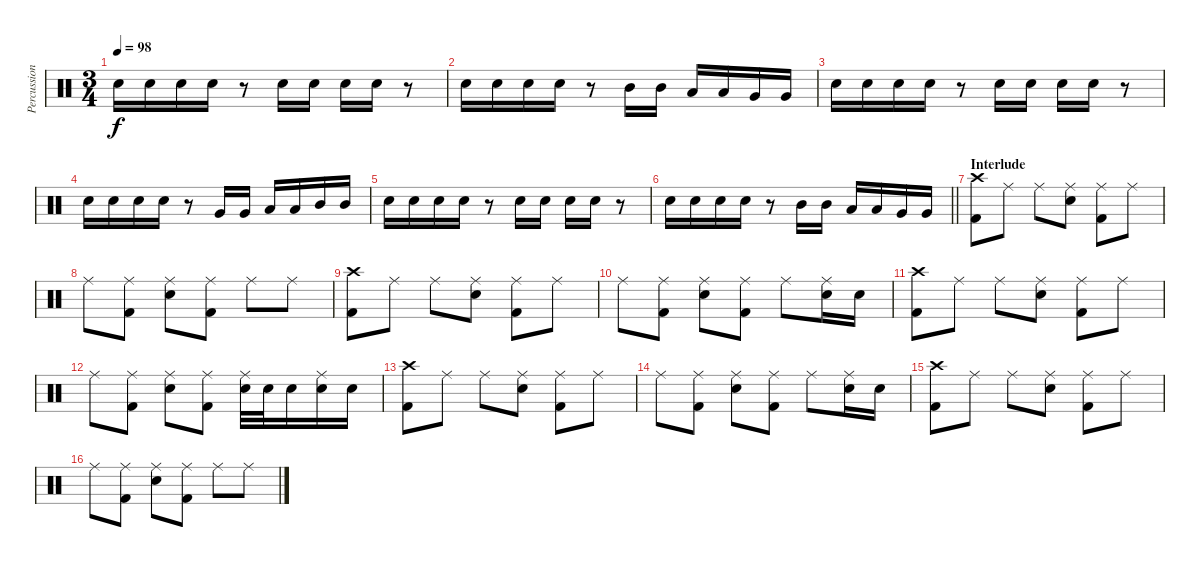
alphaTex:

\track ("Percussion" "Percussion") {instrument percussion}
\staff {score}
\articulation defaults
\ts (3 4)
\tempo 98
\clef neutral
\ks c "Electric Snare (hit)".16{dy f} "Electric Snare (hit)".16 "Electric Snare (hit)".16 "Electric Snare (hit)".16
r.8 "Electric Snare (hit)".16 "Electric Snare (hit)".16 "Electric Snare (hit)".16 "Electric Snare (hit)".16 r.8 |
"Electric Snare (hit)".16 "Electric Snare (hit)".16 "Electric Snare (hit)".16 "Electric Snare (hit)".16 r.8 "Mid Tom (hit)".16 "Mid Tom (hit)".16 "Low Tom (hit)".16 "Low Tom (hit)".16 "Very Low Tom (hit)".16 "Very Low Tom (hit)".16 |
"Electric Snare (hit)".16 "Electric Snare (hit)".16 "Electric Snare (hit)".16 "Electric Snare (hit)".16 r.8 "Electric Snare (hit)".16 "Electric Snare (hit)".16 "Electric Snare (hit)".16 "Electric Snare (hit)".16 r.8 |
"Electric Snare (hit)".16 "Electric Snare (hit)".16 "Electric Snare (hit)".16 "Electric Snare (hit)".16 r.8 "Very Low Tom (hit)".16 "Very Low Tom (hit)".16 "Low Tom (hit)".16 "Low Tom (hit)".16 "Mid Tom (hit)".16 "Mid Tom (hit)".16 |
"Electric Snare (hit)".16 "Electric Snare (hit)".16 "Electric Snare (hit)".16 "Electric Snare (hit)".16 r.8 "Electric Snare (hit)".16 "Electric Snare (hit)".16 "Electric Snare (hit)".16 "Electric Snare (hit)".16 r.8 |
\barLineRight lightlight "Electric Snare (hit)".16 "Electric Snare (hit)".16 "Electric Snare (hit)".16 "Electric Snare (hit)".16
r.8 "Mid Tom (hit)".16 "Mid Tom (hit)".16 "Low Tom (hit)".16 "Low Tom (hit)".16 "Very Low Tom (hit)".16 "Very Low Tom (hit)".16 |
\section ("" "Interlude")
("Crash high (hit)" "Kick (hit) 2").8 "Ride (middle)".8 "Ride (middle)".8 ("Ride (middle)" "Electric Snare (hit)").8 ("Ride (middle)" "Kick (hit) 2").8 "Ride (middle)".8 |
"Ride (middle)".8 ("Ride (middle)" "Kick (hit) 2").8 ("Ride (middle)" "Electric Snare (hit)").8 ("Ride (middle)" "Kick (hit) 2").8 "Ride (middle)".8 "Ride (middle)".8 |
("Crash high (hit)" "Kick (hit) 2").8 "Ride (middle)".8 "Ride (middle)".8 ("Ride (middle)" "Electric Snare (hit)").8 ("Ride (middle)" "Kick (hit) 2").8 "Ride (middle)".8 |
"Ride (middle)".8 ("Ride (middle)" "Kick (hit) 2").8 ("Ride (middle)" "Electric Snare (hit)").8 ("Ride (middle)" "Kick (hit) 2").8 "Ride (middle)".8 ("Ride (middle)" "Electric Snare (hit)").16 "Electric Snare (hit)".16 |
("Crash high (hit)" "Kick (hit) 2").8 "Ride (middle)".8 "Ride (middle)".8 ("Ride (middle)" "Electric Snare (hit)").8 ("Ride (middle)" "Kick (hit) 2").8 "Ride (middle)".8 |
"Ride (middle)".8 ("Ride (middle)" "Kick (hit) 2").8 ("Ride (middle)" "Electric Snare (hit)").8 ("Ride (middle)" "Kick (hit) 2").8 ("Ride (middle)" "Electric Snare (hit)").32 "Electric Snare (hit)".32 "Electric Snare (hit)".16 ("Ride (middle)" "Electric Snare (hit)").16 "Electric Snare (hit)".16 |
("Crash high (hit)" "Kick (hit) 2").8 "Ride (middle)".8 "Ride (middle)".8 ("Ride (middle)" "Electric Snare (hit)").8 ("Ride (middle)" "Kick (hit) 2").8 "Ride (middle)".8 |
"Ride (middle)".8 ("Ride (middle)" "Kick (hit) 2").8 ("Ride (middle)" "Electric Snare (hit)").8 ("Ride (middle)" "Kick (hit) 2").8 "Ride (middle)".8 ("Ride (middle)" "Electric Snare (hit)").16 "Electric Snare (hit)".16 |
("Crash high (hit)" "Kick (hit) 2").8 "Ride (middle)".8 "Ride (middle)".8 ("Ride (middle)" "Electric Snare (hit)").8 ("Ride (middle)" "Kick (hit) 2").8 "Ride (middle)".8 |
"Ride (middle)".8 ("Ride (middle)" "Kick (hit) 2").8 ("Ride (middle)" "Electric Snare (hit)").8 ("Ride (middle)" "Kick (hit) 2").8 "Ride (middle)".8 "Ride (middle)".8
